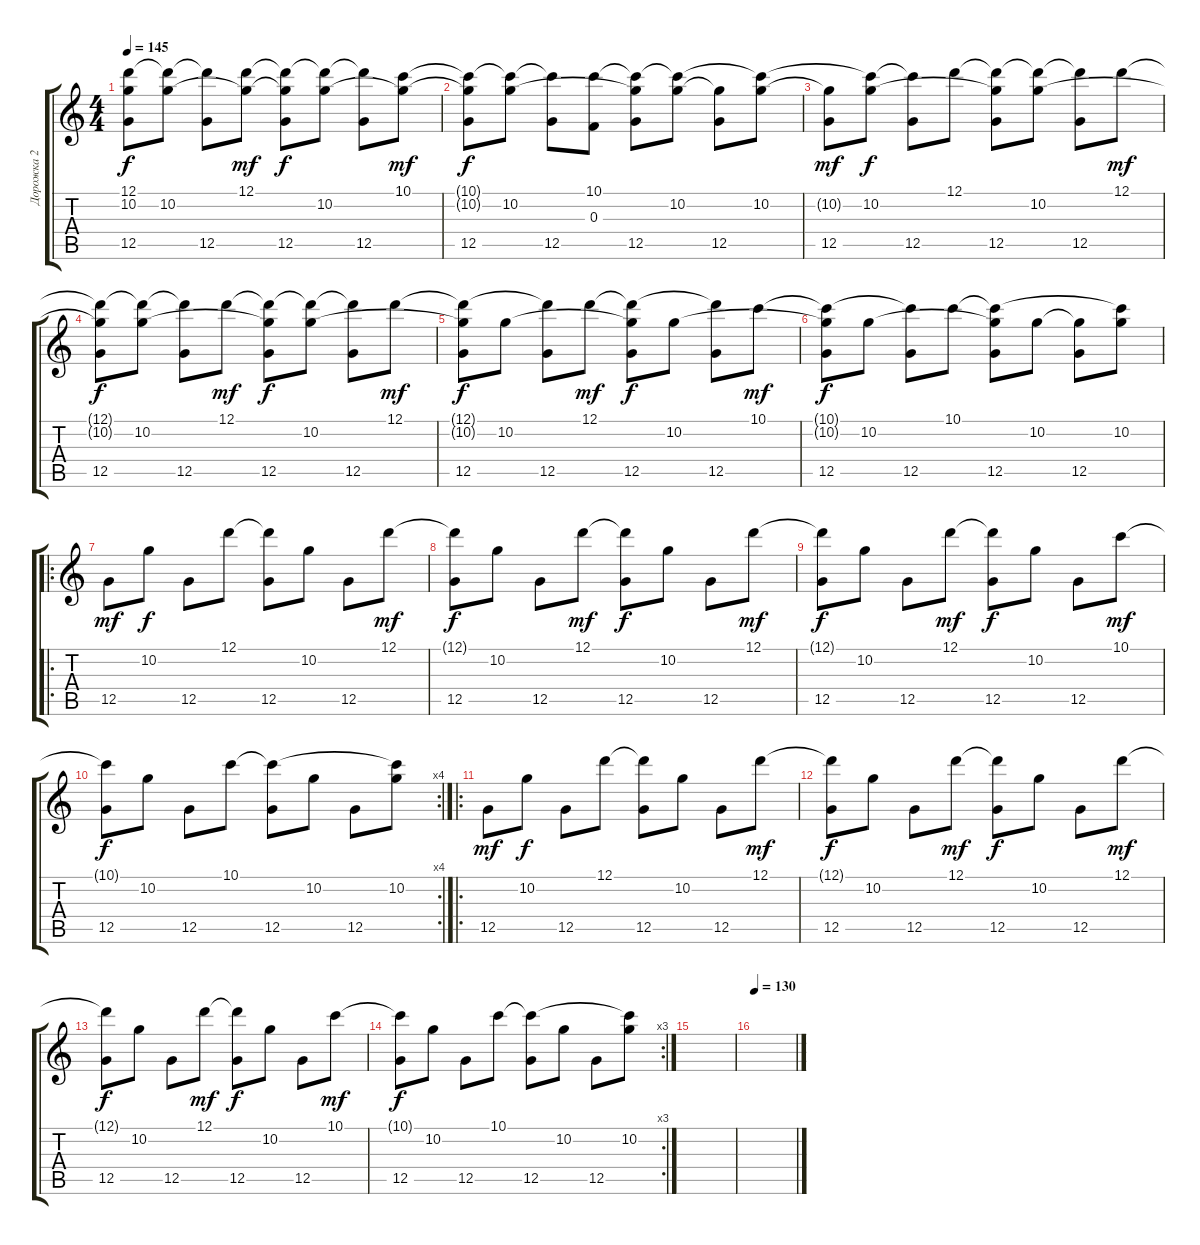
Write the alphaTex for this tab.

\track ("Дорожка 2" "Дорожка 2") {instrument acousticguitarsteel}
\staff {score tabs}
\tuning (D4 A3 F3 C3 G2 C2) {hide}
\ts (4 4)
\tempo 145
\clef g2
\ks c
(12.1{t} 10.2{t} 12.5).8{dy f} (12.1{t} 10.2).8 (12.1{t} 12.5).8 (12.1 10.2{t}).8{dy mf} (12.1{t} 10.2{t} 12.5).8{dy f} (12.1{t} 10.2).8 (12.1{t} 12.5).8 (10.1 10.2{t}).8{dy mf} |
(10.1{t} 10.2{t} 12.5).8{dy f} (10.1{t} 10.2).8 (10.1{t} 12.5).8 (10.1 0.3).8 (10.1{t} 10.2{t} 12.5).8 (10.1{t} 10.2).8 (10.2{t} 12.5).8 (10.1{t} 10.2).8 |
(10.2{t} 12.5).8{dy mf} (10.1{t} 10.2).8{dy f} (10.1{t} 12.5).8 12.1.8 (12.1{t} 10.2{t} 12.5).8 (12.1{t} 10.2).8 (12.1{t} 12.5).8 12.1.8{dy mf} |
(12.1{t} 10.2{t} 12.5).8{dy f} (12.1{t} 10.2).8 (12.1{t} 12.5).8 12.1.8{dy mf} (12.1{t} 10.2{t} 12.5).8{dy f} (12.1{t} 10.2).8 (12.1{t} 12.5).8 12.1.8{dy mf} |
(12.1{t} 10.2{t} 12.5).8{dy f} 10.2.8 (12.1{t} 12.5).8 12.1.8{dy mf} (12.1{t} 10.2{t} 12.5).8{dy f} 10.2.8 (12.1{t} 12.5).8 10.1.8{dy mf} |
(10.1{t} 10.2{t} 12.5).8{dy f} 10.2.8 (10.1{t} 12.5).8 10.1.8 (10.1{t} 10.2{t} 12.5).8 10.2.8 (10.2{t} 12.5).8 (10.1{t} 10.2).8 |
\ro
12.5.8{dy mf} 10.2.8{dy f} 12.5.8 12.1.8 (12.1{t} 12.5).8 10.2.8 12.5.8 12.1.8{dy mf} |
(12.1{t} 12.5).8{dy f} 10.2.8 12.5.8 12.1.8{dy mf} (12.1{t} 12.5).8{dy f} 10.2.8 12.5.8 12.1.8{dy mf} |
(12.1{t} 12.5).8{dy f} 10.2.8 12.5.8 12.1.8{dy mf} (12.1{t} 12.5).8{dy f} 10.2.8 12.5.8 10.1.8{dy mf} |
\rc 4
(10.1{t} 12.5).8{dy f} 10.2.8 12.5.8 10.1.8 (10.1{t} 12.5).8 10.2.8 12.5.8 (10.1{t} 10.2).8 |
\ro
12.5.8{dy mf} 10.2.8{dy f} 12.5.8 12.1.8 (12.1{t} 12.5).8 10.2.8 12.5.8 12.1.8{dy mf} |
(12.1{t} 12.5).8{dy f} 10.2.8 12.5.8 12.1.8{dy mf} (12.1{t} 12.5).8{dy f} 10.2.8 12.5.8 12.1.8{dy mf} |
(12.1{t} 12.5).8{dy f} 10.2.8 12.5.8 12.1.8{dy mf} (12.1{t} 12.5).8{dy f} 10.2.8 12.5.8 10.1.8{dy mf} |
\rc 3
(10.1{t} 12.5).8{dy f} 10.2.8 12.5.8 10.1.8 (10.1{t} 12.5).8 10.2.8 12.5.8 (10.1{t} 10.2).8 |
|
\tempo 130
